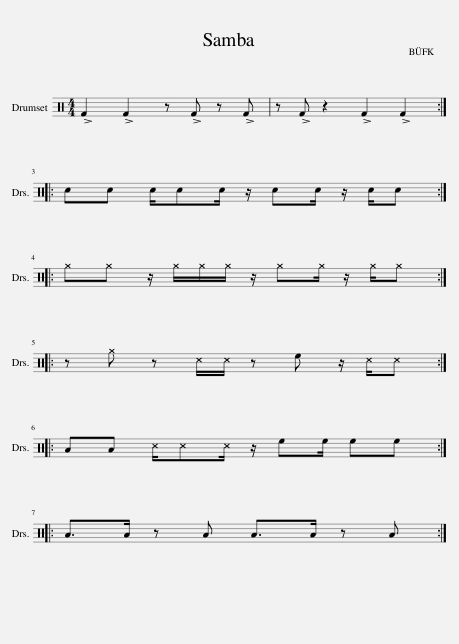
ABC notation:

X:1
L:1/8
M:4/4
I:linebreak $
K:C
V:1 perc
K:none
V:1
 !>!F2 !>!F2 z !>!F z !>!F | z !>!F z2 !>!F2 !>!F2 ::$ cc c/cc/ z/ cc/ z/ c/c ::$ ^g^g z/ ^g/^g/^g/ z/ ^g^g/ z/ ^g/^g ::$ z ^g z ^c/^c/ z e z/ ^c/^c ::$ %5
 AA ^c/^c^c/ z/ ee/ ee ::$ A>A z A A>A z A :| %7
